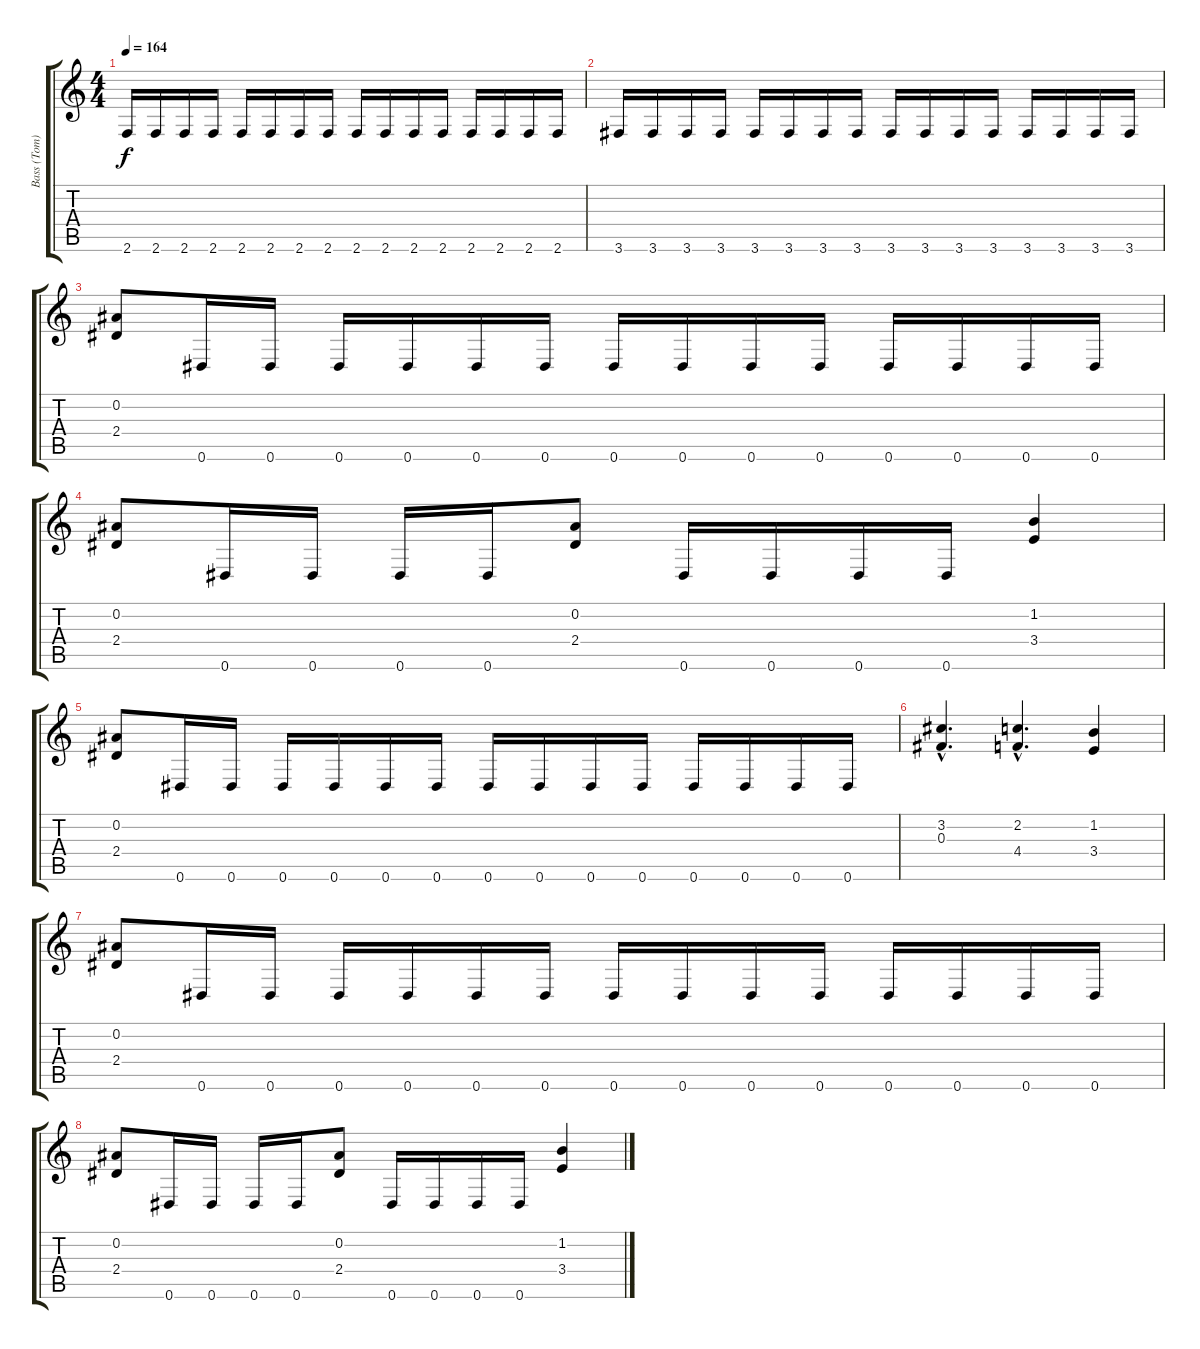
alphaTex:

\track ("Bass (Tom)" "Bass (Tom)") {instrument electricbasspick}
\staff {score tabs}
\tuning (Eb4 Bb3 Gb3 Db3 Ab2 Eb2) {hide}
\ts (4 4)
\tempo 164
\clef g2
\ks c
2.6.16{dy f} 2.6.16 2.6.16 2.6.16 2.6.16 2.6.16 2.6.16 2.6.16 2.6.16 2.6.16 2.6.16 2.6.16 2.6.16 2.6.16 2.6.16 2.6.16 |
3.6.16 3.6.16 3.6.16 3.6.16 3.6.16 3.6.16 3.6.16 3.6.16 3.6.16 3.6.16 3.6.16 3.6.16 3.6.16 3.6.16 3.6.16 3.6.16 |
(0.2 2.4).8 0.6.16 0.6.16 0.6.16 0.6.16 0.6.16 0.6.16 0.6.16 0.6.16 0.6.16 0.6.16 0.6.16 0.6.16 0.6.16 0.6.16 |
(0.2 2.4).8 0.6.16 0.6.16 0.6.16 0.6.16 (0.2 2.4).8 0.6.16 0.6.16 0.6.16 0.6.16 (1.2 3.4).4 |
(0.2 2.4).8 0.6.16 0.6.16 0.6.16 0.6.16 0.6.16 0.6.16 0.6.16 0.6.16 0.6.16 0.6.16 0.6.16 0.6.16 0.6.16 0.6.16 |
(3.2{hac} 0.3{hac}).4{d} (2.2{hac} 4.4{hac}).4{d} (1.2 3.4).4 |
(0.2 2.4).8 0.6.16 0.6.16 0.6.16 0.6.16 0.6.16 0.6.16 0.6.16 0.6.16 0.6.16 0.6.16 0.6.16 0.6.16 0.6.16 0.6.16 |
(0.2 2.4).8 0.6.16 0.6.16 0.6.16 0.6.16 (0.2 2.4).8 0.6.16 0.6.16 0.6.16 0.6.16 (1.2 3.4).4
